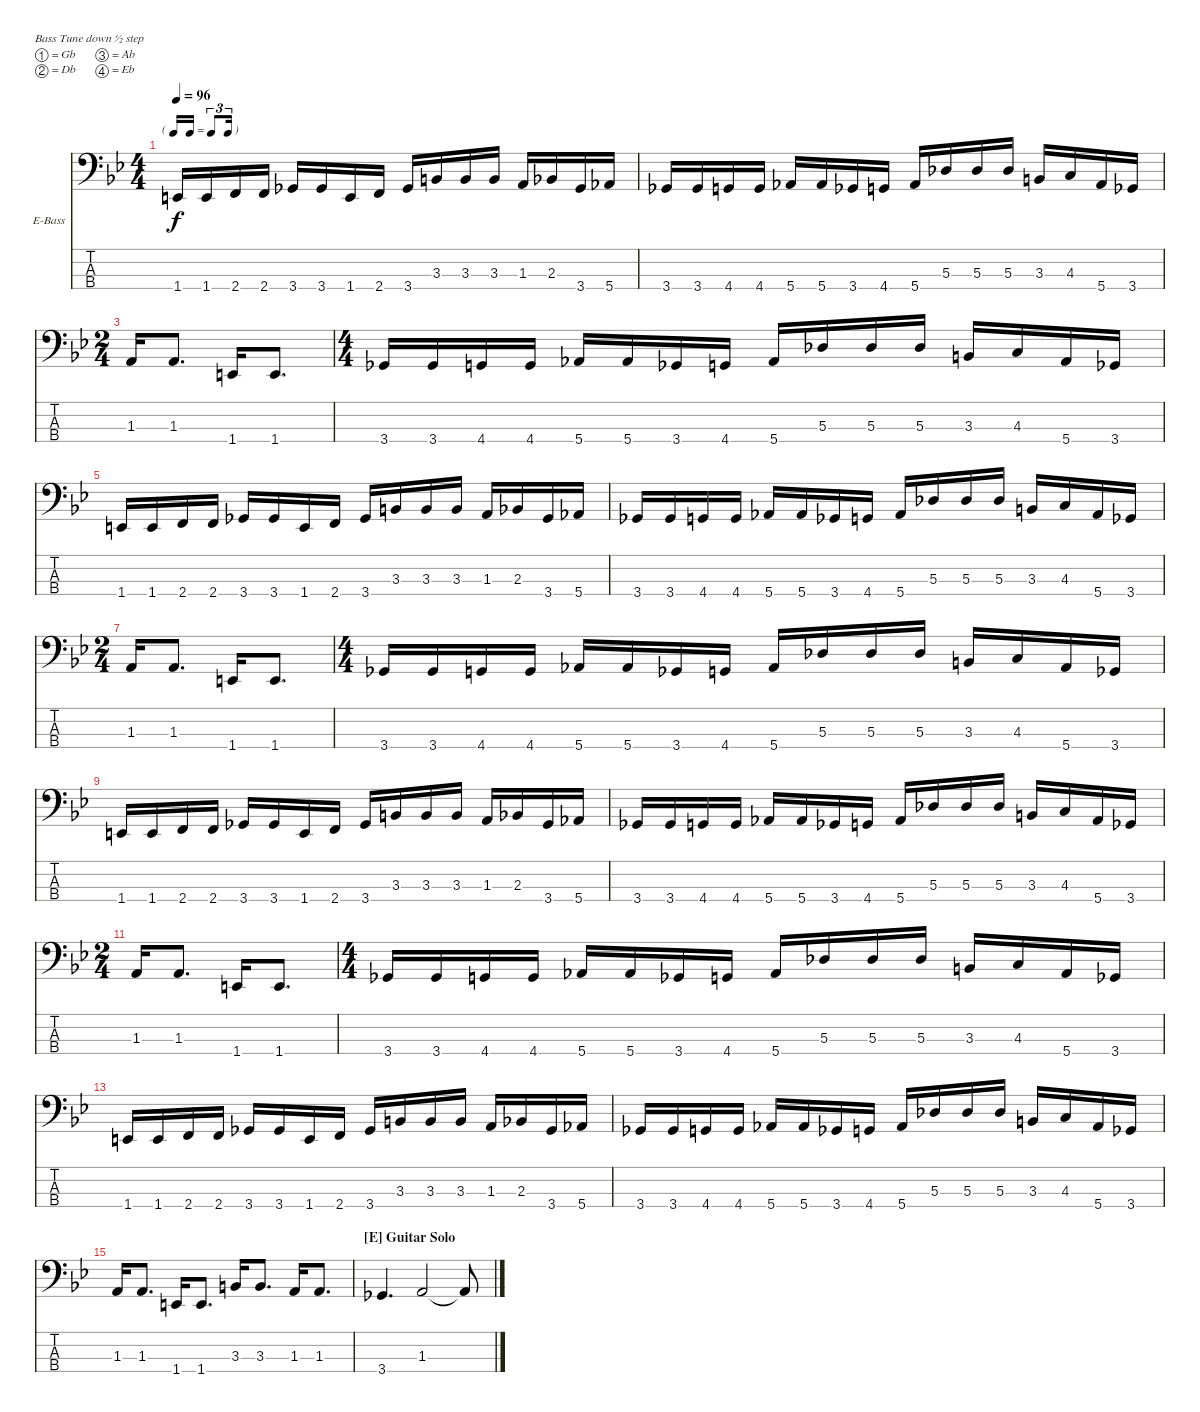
\bracketExtendMode nobrackets
\firstSystemTrackNameOrientation horizontal
\otherSystemsTrackNameOrientation horizontal
\defaultBarNumberDisplay FirstOfSystem
\track ("Michael Inez" "E-Bass") {instrument slapbass1}
\staff {score tabs}
\tuning (Gb2 Db2 Ab1 Eb1)
\ts (4 4)
\tf triplet16th
\tempo 96
\clef f4
\scale
0.480671
\ks bb
1.4.16{dy f} 1.4.16 2.4.16 2.4.16 3.4.16 3.4.16 1.4.16 2.4.16 3.4.16 3.3.16 3.3.16 3.3.16 1.3.16 2.3.16 3.4.16 5.4.16 |
\scale
0.515329 3.4.16 3.4.16 4.4.16 4.4.16 5.4.16 5.4.16 3.4.16 4.4.16 5.4.16 5.3.16 5.3.16 5.3.16 3.3.16 4.3.16 5.4.16 3.4.16 |
\ts (2 4)
\scale
0.484714 1.3.16 1.3.8{d} 1.4.16 1.4.8{d} |
\ts (4 4)
\scale
0.516325 3.4.16 3.4.16 4.4.16 4.4.16 5.4.16 5.4.16 3.4.16 4.4.16 5.4.16 5.3.16 5.3.16 5.3.16 3.3.16 4.3.16 5.4.16 3.4.16 |
\scale
0.483344 1.4.16 1.4.16 2.4.16 2.4.16 3.4.16 3.4.16 1.4.16 2.4.16 3.4.16 3.3.16 3.3.16 3.3.16 1.3.16 2.3.16 3.4.16 5.4.16 |
\scale
0.512566 3.4.16 3.4.16 4.4.16 4.4.16 5.4.16 5.4.16 3.4.16 4.4.16 5.4.16 5.3.16 5.3.16 5.3.16 3.3.16 4.3.16 5.4.16 3.4.16 |
\ts (2 4)
\scale
0.487476 1.3.16 1.3.8{d} 1.4.16 1.4.8{d} |
\ts (4 4)
\scale
0.510788 3.4.16 3.4.16 4.4.16 4.4.16 5.4.16 5.4.16 3.4.16 4.4.16 5.4.16 5.3.16 5.3.16 5.3.16 3.3.16 4.3.16 5.4.16 3.4.16 |
\scale
0.488852 1.4.16 1.4.16 2.4.16 2.4.16 3.4.16 3.4.16 1.4.16 2.4.16 3.4.16 3.3.16 3.3.16 3.3.16 1.3.16 2.3.16 3.4.16 5.4.16 |
\scale
0.502895 3.4.16 3.4.16 4.4.16 4.4.16 5.4.16 5.4.16 3.4.16 4.4.16 5.4.16 5.3.16 5.3.16 5.3.16 3.3.16 4.3.16 5.4.16 3.4.16 |
\ts (2 4)
\scale
0.497143 1.3.16 1.3.8{d} 1.4.16 1.4.8{d} |
\ts (4 4)
\scale
0.503866 3.4.16 3.4.16 4.4.16 4.4.16 5.4.16 5.4.16 3.4.16 4.4.16 5.4.16 5.3.16 5.3.16 5.3.16 3.3.16 4.3.16 5.4.16 3.4.16 |
\scale
0.495738 1.4.16 1.4.16 2.4.16 2.4.16 3.4.16 3.4.16 1.4.16 2.4.16 3.4.16 3.3.16 3.3.16 3.3.16 1.3.16 2.3.16 3.4.16 5.4.16 |
\scale
0.51393 3.4.16 3.4.16 4.4.16 4.4.16 5.4.16 5.4.16 3.4.16 4.4.16 5.4.16 5.3.16 5.3.16 5.3.16 3.3.16 4.3.16 5.4.16 3.4.16 |
\scale
0.486447 1.3.16 1.3.8{d} 1.4.16 1.4.8{d} 3.3.16 3.3.8{d} 1.3.16 1.3.8{d} |
\section ("E" "Guitar Solo")
3.4.4{d} 1.3.2 1.3{t}.8
